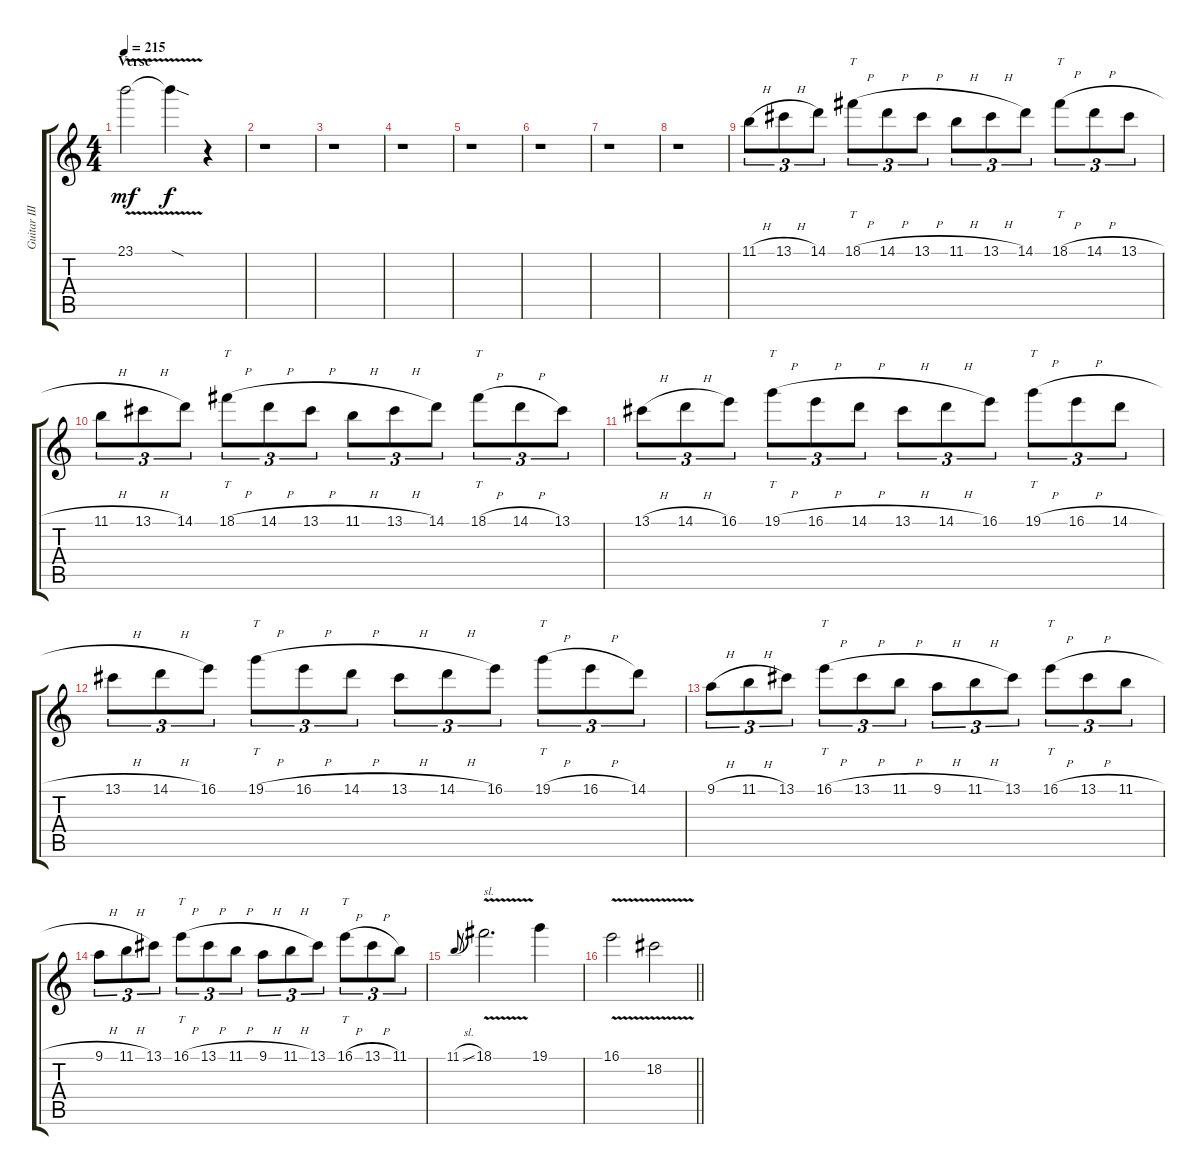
\track ("Guitar III" "Guitar III") {instrument distortionguitar}
\staff {score tabs}
\tuning (C4 G3 Eb3 Bb2 F2 C2) {hide}
\ts (4 4)
\section ("" "Verse")
\tempo 215
\clef g2
\ks c
23.1{v}.2{dy mf} 23.1{sod t}.4{dy f} r.4 |
r.1 |
r.1 |
r.1 |
r.1 |
r.1 |
r.1 |
r.1 |
11.1{h}.8{tu (3 2) volume 14 balance 3} 13.1{h}.8{tu (3 2)} 14.1.8{tu (3 2)} 18.1{h}.8{tt tu (3 2)} 14.1{h}.8{tu (3 2)} 13.1{h}.8{tu (3 2)} 11.1{h}.8{tu (3 2)} 13.1{h}.8{tu (3 2)} 14.1.8{tu (3 2)} 18.1{h}.8{tt tu (3 2)} 14.1{h}.8{tu (3 2)} 13.1{h}.8{tu (3 2)} |
11.1{h}.8{tu (3 2)} 13.1{h}.8{tu (3 2)} 14.1.8{tu (3 2)} 18.1{h}.8{tt tu (3 2)} 14.1{h}.8{tu (3 2)} 13.1{h}.8{tu (3 2)} 11.1{h}.8{tu (3 2)} 13.1{h}.8{tu (3 2)} 14.1.8{tu (3 2)} 18.1{h}.8{tt tu (3 2)} 14.1{h}.8{tu (3 2)} 13.1.8{tu (3 2)} |
13.1{h}.8{tu (3 2)} 14.1{h}.8{tu (3 2)} 16.1.8{tu (3 2)} 19.1{h}.8{tt tu (3 2)} 16.1{h}.8{tu (3 2)} 14.1{h}.8{tu (3 2)} 13.1{h}.8{tu (3 2)} 14.1{h}.8{tu (3 2)} 16.1.8{tu (3 2)} 19.1{h}.8{tt tu (3 2)} 16.1{h}.8{tu (3 2)} 14.1{h}.8{tu (3 2)} |
13.1{h}.8{tu (3 2)} 14.1{h}.8{tu (3 2)} 16.1.8{tu (3 2)} 19.1{h}.8{tt tu (3 2)} 16.1{h}.8{tu (3 2)} 14.1{h}.8{tu (3 2)} 13.1{h}.8{tu (3 2)} 14.1{h}.8{tu (3 2)} 16.1.8{tu (3 2)} 19.1{h}.8{tt tu (3 2)} 16.1{h}.8{tu (3 2)} 14.1.8{tu (3 2)} |
9.1{h}.8{tu (3 2)} 11.1{h}.8{tu (3 2)} 13.1.8{tu (3 2)} 16.1{h}.8{tt tu (3 2)} 13.1{h}.8{tu (3 2)} 11.1{h}.8{tu (3 2)} 9.1{h}.8{tu (3 2)} 11.1{h}.8{tu (3 2)} 13.1.8{tu (3 2)} 16.1{h}.8{tt tu (3 2)} 13.1{h}.8{tu (3 2)} 11.1{h}.8{tu (3 2)} |
9.1{h}.8{tu (3 2)} 11.1{h}.8{tu (3 2)} 13.1.8{tu (3 2)} 16.1{h}.8{tt tu (3 2)} 13.1{h}.8{tu (3 2)} 11.1{h}.8{tu (3 2)} 9.1{h}.8{tu (3 2)} 11.1{h}.8{tu (3 2)} 13.1.8{tu (3 2)} 16.1{h}.8{tt tu (3 2)} 13.1{h}.8{tu (3 2)} 11.1.8{tu (3 2)} |
11.1{sl}.8{gr onbeat} 18.1{v}.2{d txt "sl."} 19.1.4 |
\barLineRight lightlight
16.1{v}.2 18.2{v}.2
